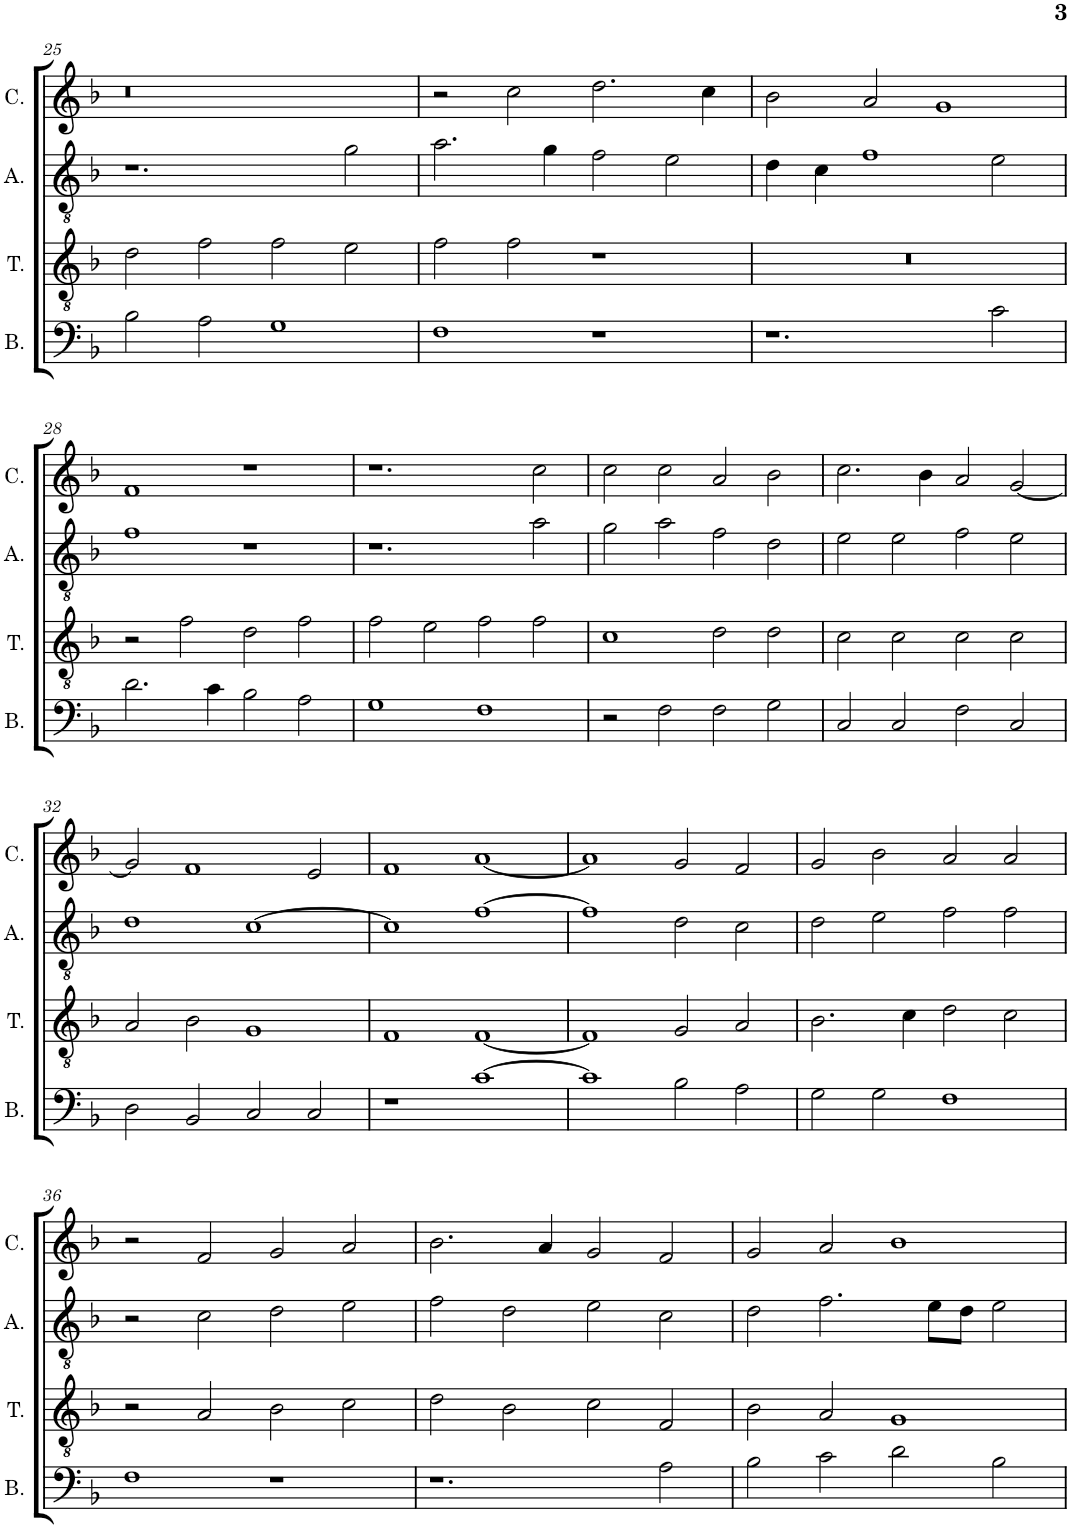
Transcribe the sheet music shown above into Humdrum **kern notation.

**kern	**kern	**kern	**kern
*part4	*part3	*part2	*part1
*staff4	*staff3	*staff2	*staff1
*I"Bassus	*I"Tenor	*I"Altus	*I"Cantus
*I'B.	*I'T.	*I'A.	*I'C.
!!LO:PB:g=z
*clefF4	*clefGv2	*clefGv2	*clefG2
*k[b-]	*k[b-]	*k[b-]	*k[b-]
*M2/1	*M2/1	*M2/1	*M2/1
=25	=25	=25	=25
2B-\	2d\	1.r	0r
2A\	2f\	.	.
1G	2f\	.	.
.	2e\	2g\	.
=26	=26	=26	=26
1F	2f\	2.a\	2r
.	2f\	.	2cc\
.	.	4g\	.
1r	1r	2f\	2.dd\
.	.	2e\	.
.	.	.	4cc\
=27	=27	=27	=27
1.r	0r	4d\	2b-\
.	.	4c\	.
.	.	1f	2a/
.	.	.	1g
2c\	.	2e\	.
!!LO:LB:g=z
=28	=28	=28	=28
2.d\	2r	1f	1f
.	2f\	.	.
4c\	.	.	.
2B-\	2d\	1r	1r
2A\	2f\	.	.
=29	=29	=29	=29
1G	2f\	1.r	1.r
.	2e\	.	.
1F	2f\	.	.
.	2f\	2a\	2cc\
=30	=30	=30	=30
2r	1c	2g\	2cc\
2F\	.	2a\	2cc\
2F\	2d\	2f\	2a/
2G\	2d\	2d\	2b-\
=31	=31	=31	=31
2C/	2c\	2e\	2.cc\
2C/	2c\	2e\	.
.	.	.	4b-\
2F\	2c\	2f\	2a/
2C/	2c\	2e\	[2g/
!!LO:LB:g=z
=32	=32	=32	=32
2D\	2A/	1d	2g/]
2BB-/	2B-\	.	1f
2C/	1G	[1c	.
2C/	.	.	2e/
=33	=33	=33	=33
1r	1F	1c]	1f
[1c	[1F	[1f	[1a
=34	=34	=34	=34
1c]	1F]	1f]	1a]
2B-\	2G/	2d\	2g/
2A\	2A/	2c\	2f/
=35	=35	=35	=35
2G\	2.B-\	2d\	2g/
2G\	.	2e\	2b-\
.	4c\	.	.
1F	2d\	2f\	2a/
.	2c\	2f\	2a/
!!LO:LB:g=z
=36	=36	=36	=36
1F	2r	2r	2r
.	2A/	2c\	2f/
1r	2B-\	2d\	2g/
.	2c\	2e\	2a/
=37	=37	=37	=37
1.r	2d\	2f\	2.b-\
.	2B-\	2d\	.
.	.	.	4a/
.	2c\	2e\	2g/
2A\	2F/	2c\	2f/
=38	=38	=38	=38
2B-\	2B-\	2d\	2g/
2c\	2A/	2.f\	2a/
2d\	1G	.	1b-
.	.	8e\L	.
.	.	8d\J	.
2B-\	.	2e\	.
=	=	=	=
*-	*-	*-	*-
